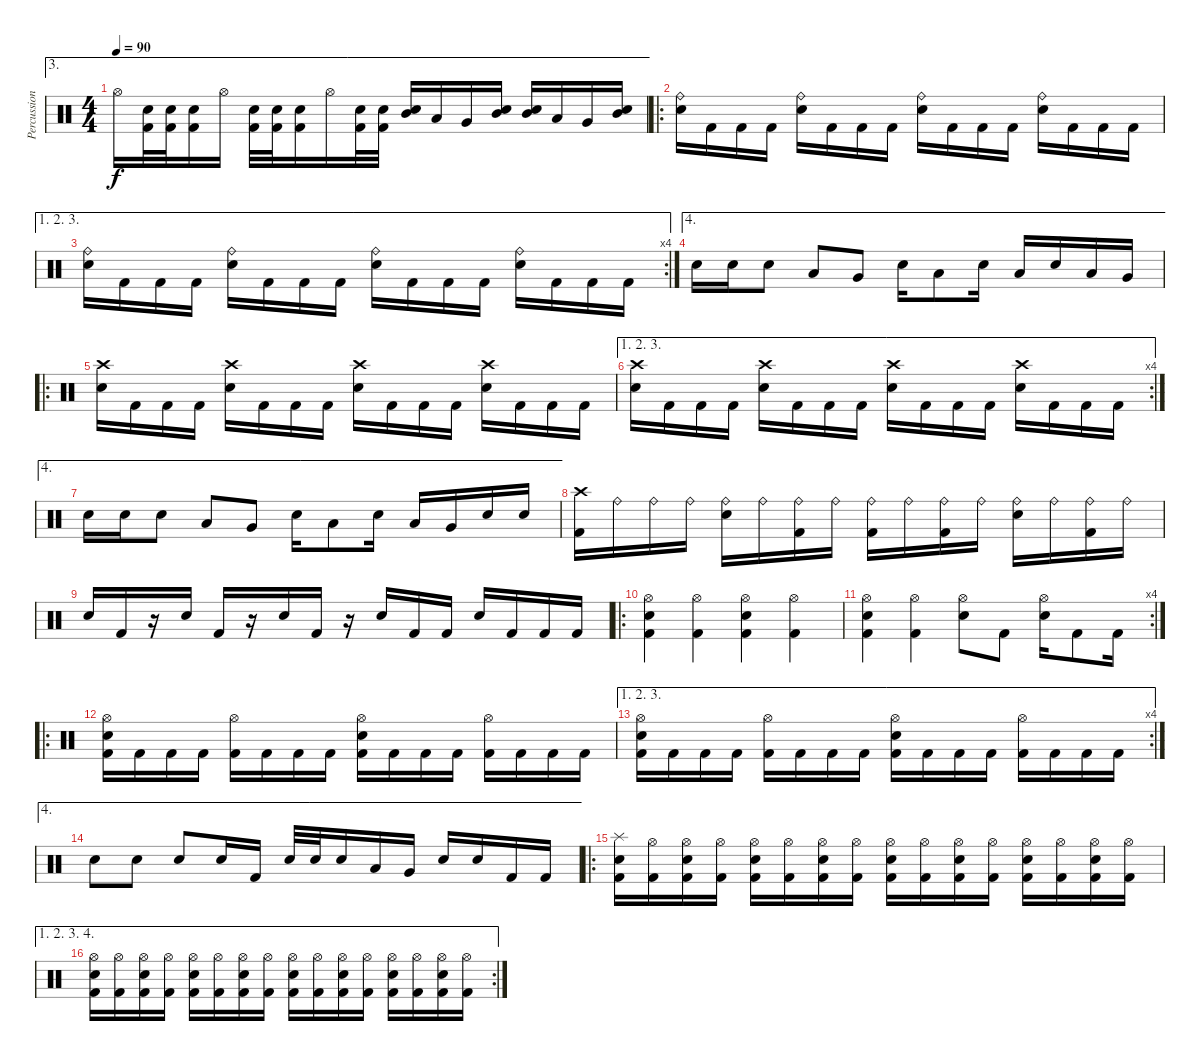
\track ("Percussion" "Percussion") {instrument percussion}
\staff {score}
\articulation defaults
\ae 3
\ts (4 4)
\tempo 90
\clef neutral
\ks c "Hi-Hat (open)".16{dy f}
("Snare (hit) 2" "Kick (hit) 2").32 ("Snare (hit) 2" "Kick (hit) 2").32 ("Snare (hit) 2" "Kick (hit) 2").16 "Hi-Hat (open)".16 ("Snare (hit) 2" "Kick (hit) 2").32 ("Snare (hit) 2" "Kick (hit) 2").32 ("Snare (hit) 2" "Kick (hit) 2").16 "Hi-Hat (open)".16 ("Snare (hit) 2" "Kick (hit) 2").32 ("Snare (hit) 2" "Kick (hit) 2").32 ("Snare (hit) 2" "Mid Tom (hit)").16 "Low Tom (hit)".16 "Very Low Tom (hit)".16 ("Snare (hit) 2" "Mid Tom (hit)").16 ("Snare (hit) 2" "Mid Tom (hit)").16 "Low Tom (hit)".16 "Very Low Tom (hit)".16 ("Snare (hit) 2" "Mid Tom (hit)").16 |
\ro
("Snare (hit) 2" "Ride (bell)").16 "Kick (hit) 2".16 "Kick (hit) 2".16 "Kick (hit) 2".16 ("Snare (hit) 2" "Ride (bell)").16 "Kick (hit) 2".16 "Kick (hit) 2".16 "Kick (hit) 2".16 ("Snare (hit) 2" "Ride (bell)").16 "Kick (hit) 2".16 "Kick (hit) 2".16 "Kick (hit) 2".16 ("Snare (hit) 2" "Ride (bell)").16 "Kick (hit) 2".16 "Kick (hit) 2".16 "Kick (hit) 2".16 |
\ae (1 2 3)
\rc 4
("Snare (hit) 2" "Ride (bell)").16 "Kick (hit) 2".16 "Kick (hit) 2".16 "Kick (hit) 2".16 ("Snare (hit) 2" "Ride (bell)").16 "Kick (hit) 2".16 "Kick (hit) 2".16 "Kick (hit) 2".16 ("Snare (hit) 2" "Ride (bell)").16 "Kick (hit) 2".16 "Kick (hit) 2".16 "Kick (hit) 2".16 ("Snare (hit) 2" "Ride (bell)").16 "Kick (hit) 2".16 "Kick (hit) 2".16 "Kick (hit) 2".16 |
\ae 4 "Snare (hit) 2".16 "Snare (hit) 2".16 "Snare (hit) 2".8 "Low Tom (hit)".8 "Very Low Tom (hit)".8 "Snare (hit) 2".16 "Low Tom (hit)".8 "Snare (hit) 2".16 "Low Tom (hit)".16 "Snare (hit) 2".16 "Low Tom (hit)".16 "Very Low Tom (hit)".16
|
\ro
("Snare (hit) 2" "Crash high (hit)").16 "Kick (hit) 2".16 "Kick (hit) 2".16 "Kick (hit) 2".16 ("Snare (hit) 2" "Crash high (hit)").16 "Kick (hit) 2".16 "Kick (hit) 2".16 "Kick (hit) 2".16 ("Snare (hit) 2" "Crash high (hit)").16 "Kick (hit) 2".16 "Kick (hit) 2".16 "Kick (hit) 2".16 ("Snare (hit) 2" "Crash high (hit)").16 "Kick (hit) 2".16 "Kick (hit) 2".16 "Kick (hit) 2".16 |
\ae (1 2 3)
\rc 4
("Snare (hit) 2" "Crash high (hit)").16 "Kick (hit) 2".16 "Kick (hit) 2".16 "Kick (hit) 2".16 ("Snare (hit) 2" "Crash high (hit)").16 "Kick (hit) 2".16 "Kick (hit) 2".16 "Kick (hit) 2".16 ("Snare (hit) 2" "Crash high (hit)").16 "Kick (hit) 2".16 "Kick (hit) 2".16 "Kick (hit) 2".16 ("Snare (hit) 2" "Crash high (hit)").16 "Kick (hit) 2".16 "Kick (hit) 2".16 "Kick (hit) 2".16 |
\ae 4 "Snare (hit) 2".16 "Snare (hit) 2".16 "Snare (hit) 2".8 "Low Tom (hit)".8 "Very Low Tom (hit)".8 "Snare (hit) 2".16 "Low Tom (hit)".8 "Snare (hit) 2".16 "Low Tom (hit)".16 "Very Low Tom (hit)".16 "Snare (hit) 2".16 "Snare (hit) 2".16
|
("Crash high (hit)" "Kick (hit) 2").16 "Ride (bell)".16 "Ride (bell)".16 "Ride (bell)".16 ("Ride (bell)" "Snare (hit) 2").16 "Ride (bell)".16 ("Ride (bell)" "Kick (hit) 2").16 "Ride (bell)".16 ("Ride (bell)" "Kick (hit) 2").16 "Ride (bell)".16 ("Ride (bell)" "Kick (hit) 2").16 "Ride (bell)".16 ("Ride (bell)" "Snare (hit) 2").16 "Ride (bell)".16 ("Ride (bell)" "Kick (hit) 2").16 "Ride (bell)".16 |
"Snare (hit) 2".16 "Kick (hit) 2".16 r.16 "Snare (hit) 2".16 "Kick (hit) 2".16 r.16 "Snare (hit) 2".16 "Kick (hit) 2".16 r.16 "Snare (hit) 2".16 "Kick (hit) 2".16 "Kick (hit) 2".16 "Snare (hit) 2".16 "Kick (hit) 2".16 "Kick (hit) 2".16 "Kick (hit) 2".16 |
\ro
("Snare (hit) 2" "Hi-Hat (open)" "Kick (hit) 2").4 ("Hi-Hat (open)" "Kick (hit) 2").4 ("Snare (hit) 2" "Hi-Hat (open)" "Kick (hit) 2").4 ("Hi-Hat (open)" "Kick (hit) 2").4 |
\rc 4
("Snare (hit) 2" "Hi-Hat (open)" "Kick (hit) 2").4 ("Hi-Hat (open)" "Kick (hit) 2").4 ("Snare (hit) 2" "Hi-Hat (open)").8 "Kick (hit) 2".8 ("Snare (hit) 2" "Hi-Hat (open)").16 "Kick (hit) 2".8 "Kick (hit) 2".16 |
\ro
("Snare (hit) 2" "Hi-Hat (open)" "Kick (hit) 2").16 "Kick (hit) 2".16 "Kick (hit) 2".16 "Kick (hit) 2".16 ("Hi-Hat (open)" "Kick (hit) 2").16 "Kick (hit) 2".16 "Kick (hit) 2".16 "Kick (hit) 2".16 ("Snare (hit) 2" "Hi-Hat (open)" "Kick (hit) 2").16 "Kick (hit) 2".16 "Kick (hit) 2".16 "Kick (hit) 2".16 ("Hi-Hat (open)" "Kick (hit) 2").16 "Kick (hit) 2".16 "Kick (hit) 2".16 "Kick (hit) 2".16 |
\ae (1 2 3)
\rc 4
("Snare (hit) 2" "Hi-Hat (open)" "Kick (hit) 2").16 "Kick (hit) 2".16 "Kick (hit) 2".16 "Kick (hit) 2".16 ("Hi-Hat (open)" "Kick (hit) 2").16 "Kick (hit) 2".16 "Kick (hit) 2".16 "Kick (hit) 2".16 ("Snare (hit) 2" "Hi-Hat (open)" "Kick (hit) 2").16 "Kick (hit) 2".16 "Kick (hit) 2".16 "Kick (hit) 2".16 ("Hi-Hat (open)" "Kick (hit) 2").16 "Kick (hit) 2".16 "Kick (hit) 2".16 "Kick (hit) 2".16 |
\ae 4 "Electric Snare (hit)".8 "Electric Snare (hit)".8 "Electric Snare (hit)".8 "Electric Snare (hit)".16 "Kick (hit) 2".16 "Electric Snare (hit)".32 "Electric Snare (hit)".32 "Electric Snare (hit)".16 "Low Tom (hit)".16 "Very Low Tom (hit)".16 "Electric Snare (hit)".16 "Electric Snare (hit)".16 "Kick (hit) 2".16 "Kick (hit) 2".16
|
\ro
("Snare (hit) 2" "Splash (hit)" "Kick (hit) 2").16 ("Hi-Hat (open)" "Kick (hit) 2").16 ("Snare (hit) 2" "Hi-Hat (open)" "Kick (hit) 2").16 ("Hi-Hat (open)" "Kick (hit) 2").16 ("Snare (hit) 2" "Hi-Hat (open)" "Kick (hit) 2").16 ("Hi-Hat (open)" "Kick (hit) 2").16 ("Snare (hit) 2" "Hi-Hat (open)" "Kick (hit) 2").16 ("Hi-Hat (open)" "Kick (hit) 2").16 ("Snare (hit) 2" "Hi-Hat (open)" "Kick (hit) 2").16 ("Hi-Hat (open)" "Kick (hit) 2").16 ("Snare (hit) 2" "Hi-Hat (open)" "Kick (hit) 2").16 ("Hi-Hat (open)" "Kick (hit) 2").16 ("Snare (hit) 2" "Hi-Hat (open)" "Kick (hit) 2").16 ("Hi-Hat (open)" "Kick (hit) 2").16 ("Snare (hit) 2" "Hi-Hat (open)" "Kick (hit) 2").16 ("Hi-Hat (open)" "Kick (hit) 2").16 |
\ae (1 2 3 4)
\rc 2
("Snare (hit) 2" "Hi-Hat (open)" "Kick (hit) 2").16 ("Hi-Hat (open)" "Kick (hit) 2").16 ("Snare (hit) 2" "Hi-Hat (open)" "Kick (hit) 2").16 ("Hi-Hat (open)" "Kick (hit) 2").16 ("Snare (hit) 2" "Hi-Hat (open)" "Kick (hit) 2").16 ("Hi-Hat (open)" "Kick (hit) 2").16 ("Snare (hit) 2" "Hi-Hat (open)" "Kick (hit) 2").16 ("Hi-Hat (open)" "Kick (hit) 2").16 ("Snare (hit) 2" "Hi-Hat (open)" "Kick (hit) 2").16 ("Hi-Hat (open)" "Kick (hit) 2").16 ("Snare (hit) 2" "Hi-Hat (open)" "Kick (hit) 2").16 ("Hi-Hat (open)" "Kick (hit) 2").16 ("Snare (hit) 2" "Hi-Hat (open)" "Kick (hit) 2").16 ("Hi-Hat (open)" "Kick (hit) 2").16 ("Snare (hit) 2" "Hi-Hat (open)" "Kick (hit) 2").16 ("Hi-Hat (open)" "Kick (hit) 2").16
